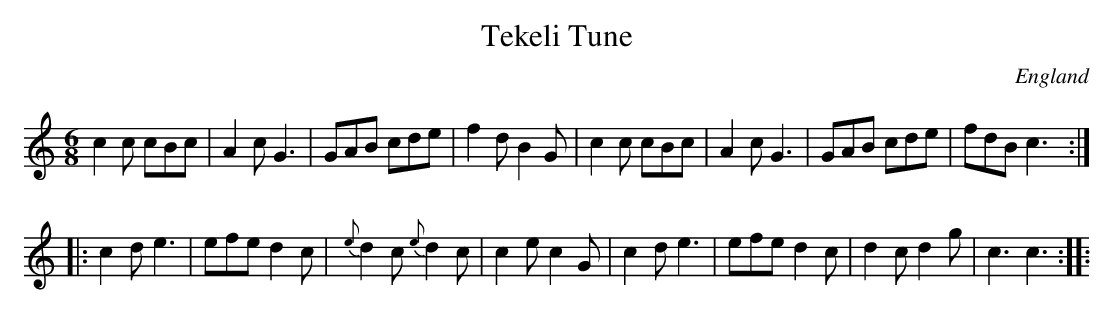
X:1
T:Tekeli Tune
L:1/8
M:6/8
O:England
K:C
c2c cBc | A2c G3 | GAB cde | f2d B2G | \
c2c cBc | A2c G3 | GAB cde | fdB c3 ::
c2d e3 | efe d2c | {e}d2c {e}d2c | c2e c2G | \
c2d e3 | efe d2c | d2c       d2g | c3 c3 ::
